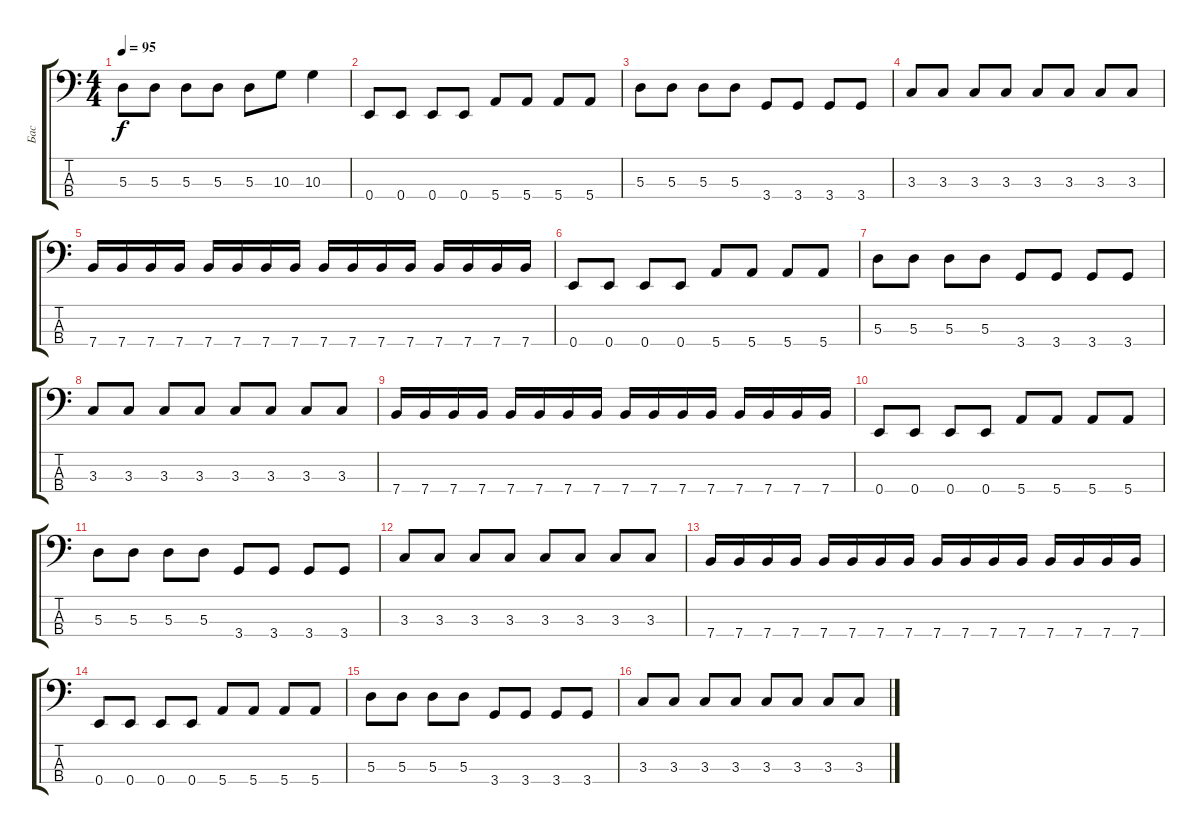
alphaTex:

\track ("Бас" "Бас") {instrument acousticbass}
\staff {score tabs}
\tuning (G2 D2 A1 E1) {hide}
\ts (4 4)
\tempo 95
\clef f4
\ks c
5.3.8{dy f} 5.3.8 5.3.8 5.3.8 5.3.8 10.3.8 10.3.4 |
0.4.8 0.4.8 0.4.8 0.4.8 5.4.8 5.4.8 5.4.8 5.4.8 |
5.3.8 5.3.8 5.3.8 5.3.8 3.4.8 3.4.8 3.4.8 3.4.8 |
3.3.8 3.3.8 3.3.8 3.3.8 3.3.8 3.3.8 3.3.8 3.3.8 |
7.4.16 7.4.16 7.4.16 7.4.16 7.4.16 7.4.16 7.4.16 7.4.16 7.4.16 7.4.16 7.4.16 7.4.16 7.4.16 7.4.16 7.4.16 7.4.16 |
0.4.8 0.4.8 0.4.8 0.4.8 5.4.8 5.4.8 5.4.8 5.4.8 |
5.3.8 5.3.8 5.3.8 5.3.8 3.4.8 3.4.8 3.4.8 3.4.8 |
3.3.8 3.3.8 3.3.8 3.3.8 3.3.8 3.3.8 3.3.8 3.3.8 |
7.4.16 7.4.16 7.4.16 7.4.16 7.4.16 7.4.16 7.4.16 7.4.16 7.4.16 7.4.16 7.4.16 7.4.16 7.4.16 7.4.16 7.4.16 7.4.16 |
0.4.8 0.4.8 0.4.8 0.4.8 5.4.8 5.4.8 5.4.8 5.4.8 |
5.3.8 5.3.8 5.3.8 5.3.8 3.4.8 3.4.8 3.4.8 3.4.8 |
3.3.8 3.3.8 3.3.8 3.3.8 3.3.8 3.3.8 3.3.8 3.3.8 |
7.4.16 7.4.16 7.4.16 7.4.16 7.4.16 7.4.16 7.4.16 7.4.16 7.4.16 7.4.16 7.4.16 7.4.16 7.4.16 7.4.16 7.4.16 7.4.16 |
0.4.8 0.4.8 0.4.8 0.4.8 5.4.8 5.4.8 5.4.8 5.4.8 |
5.3.8 5.3.8 5.3.8 5.3.8 3.4.8 3.4.8 3.4.8 3.4.8 |
3.3.8 3.3.8 3.3.8 3.3.8 3.3.8 3.3.8 3.3.8 3.3.8
